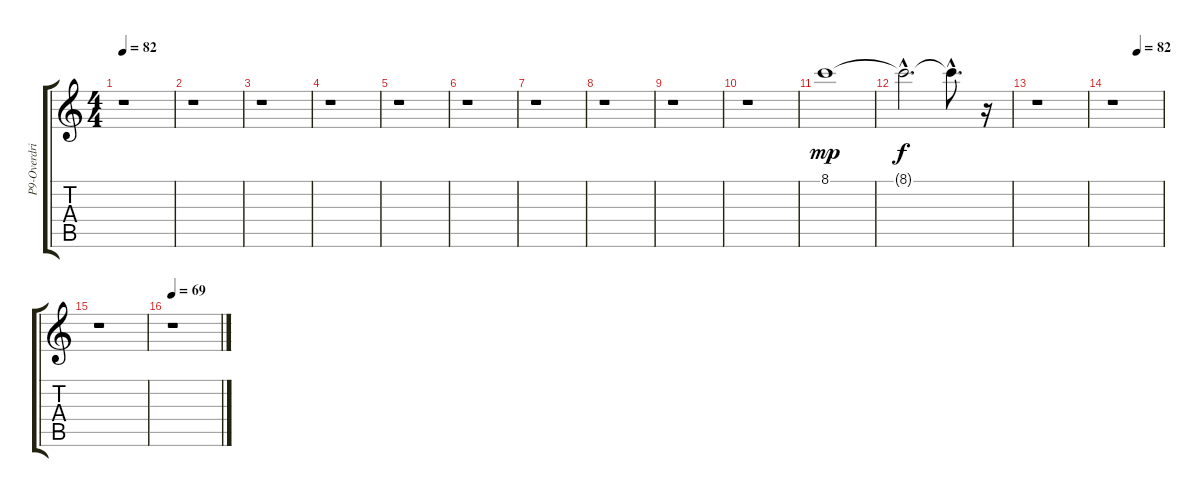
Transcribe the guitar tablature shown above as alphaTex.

\track ("P9-Overdrive" "P9-Overdri") {instrument overdrivenguitar}
\staff {score tabs}
\tuning (E4 B3 G3 D3 A2 E2) {hide}
\ts (4 4)
\tempo 82
\clef g2
\ks c
r.1{dy f} |
r.1 |
r.1 |
r.1 |
r.1 |
r.1 |
r.1 |
r.1 |
r.1 |
r.1 |
8.1.1{dy mp} |
8.1{hac t}.2{d dy f} 8.1{hac t}.8{d} r.16 |
r.1 |
\tempo (82 0.5)
r.1 |
r.1 |
\tempo 69
r.1
